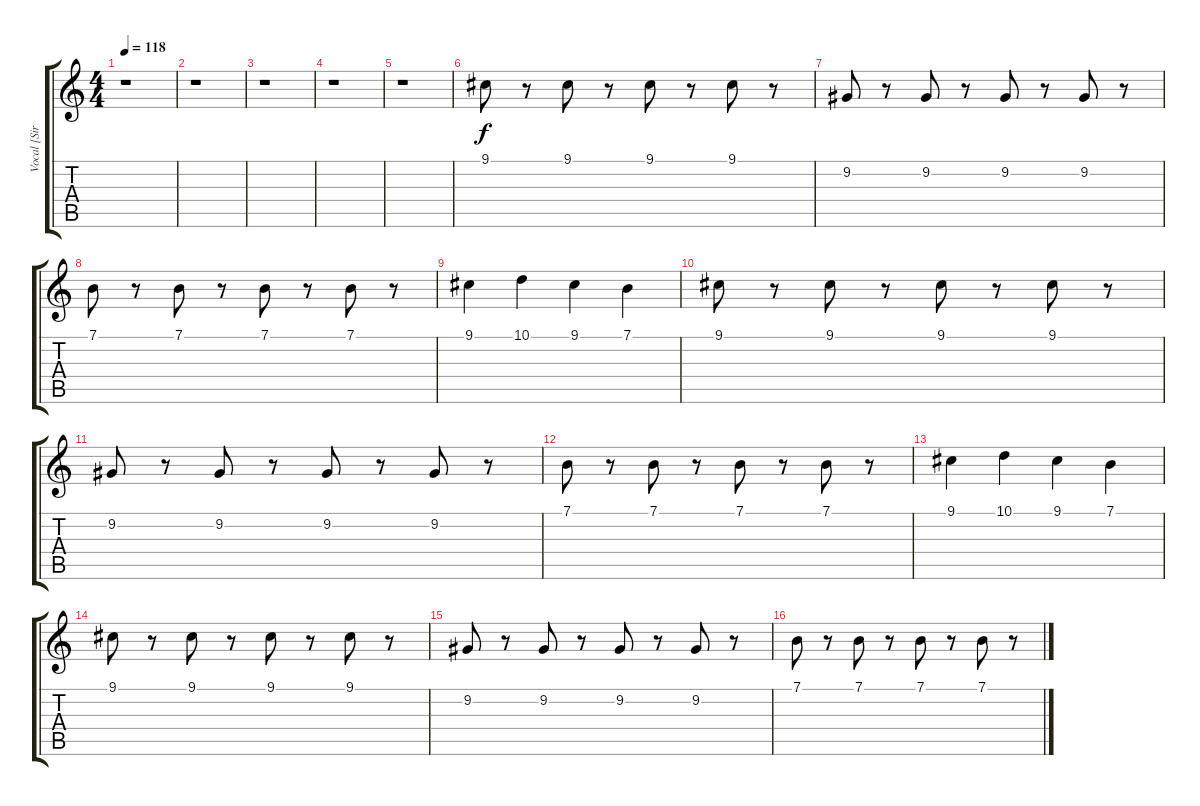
\track ("Vocal [Sirrah]" "Vocal [Sir") {instrument synthvoice}
\staff {score tabs}
\tuning (E4 B3 G3 D3 A2 E2) {hide}
\ts (4 4)
\tempo 118
\clef g2
\ks c
r.1{dy f} |
r.1 |
r.1 |
r.1 |
r.1 |
9.1.8{volume 13} r.8 9.1.8 r.8 9.1.8 r.8 9.1.8 r.8 |
9.2.8 r.8 9.2.8 r.8 9.2.8 r.8 9.2.8 r.8 |
7.1.8 r.8 7.1.8 r.8 7.1.8 r.8 7.1.8 r.8 |
9.1.4 10.1.4 9.1.4 7.1.4 |
9.1.8 r.8 9.1.8 r.8 9.1.8 r.8 9.1.8 r.8 |
9.2.8 r.8 9.2.8 r.8 9.2.8 r.8 9.2.8 r.8 |
7.1.8 r.8 7.1.8 r.8 7.1.8 r.8 7.1.8 r.8 |
9.1.4 10.1.4 9.1.4 7.1.4 |
9.1.8 r.8 9.1.8 r.8 9.1.8 r.8 9.1.8 r.8 |
9.2.8 r.8 9.2.8 r.8 9.2.8 r.8 9.2.8 r.8 |
7.1.8 r.8 7.1.8 r.8 7.1.8 r.8 7.1.8 r.8
